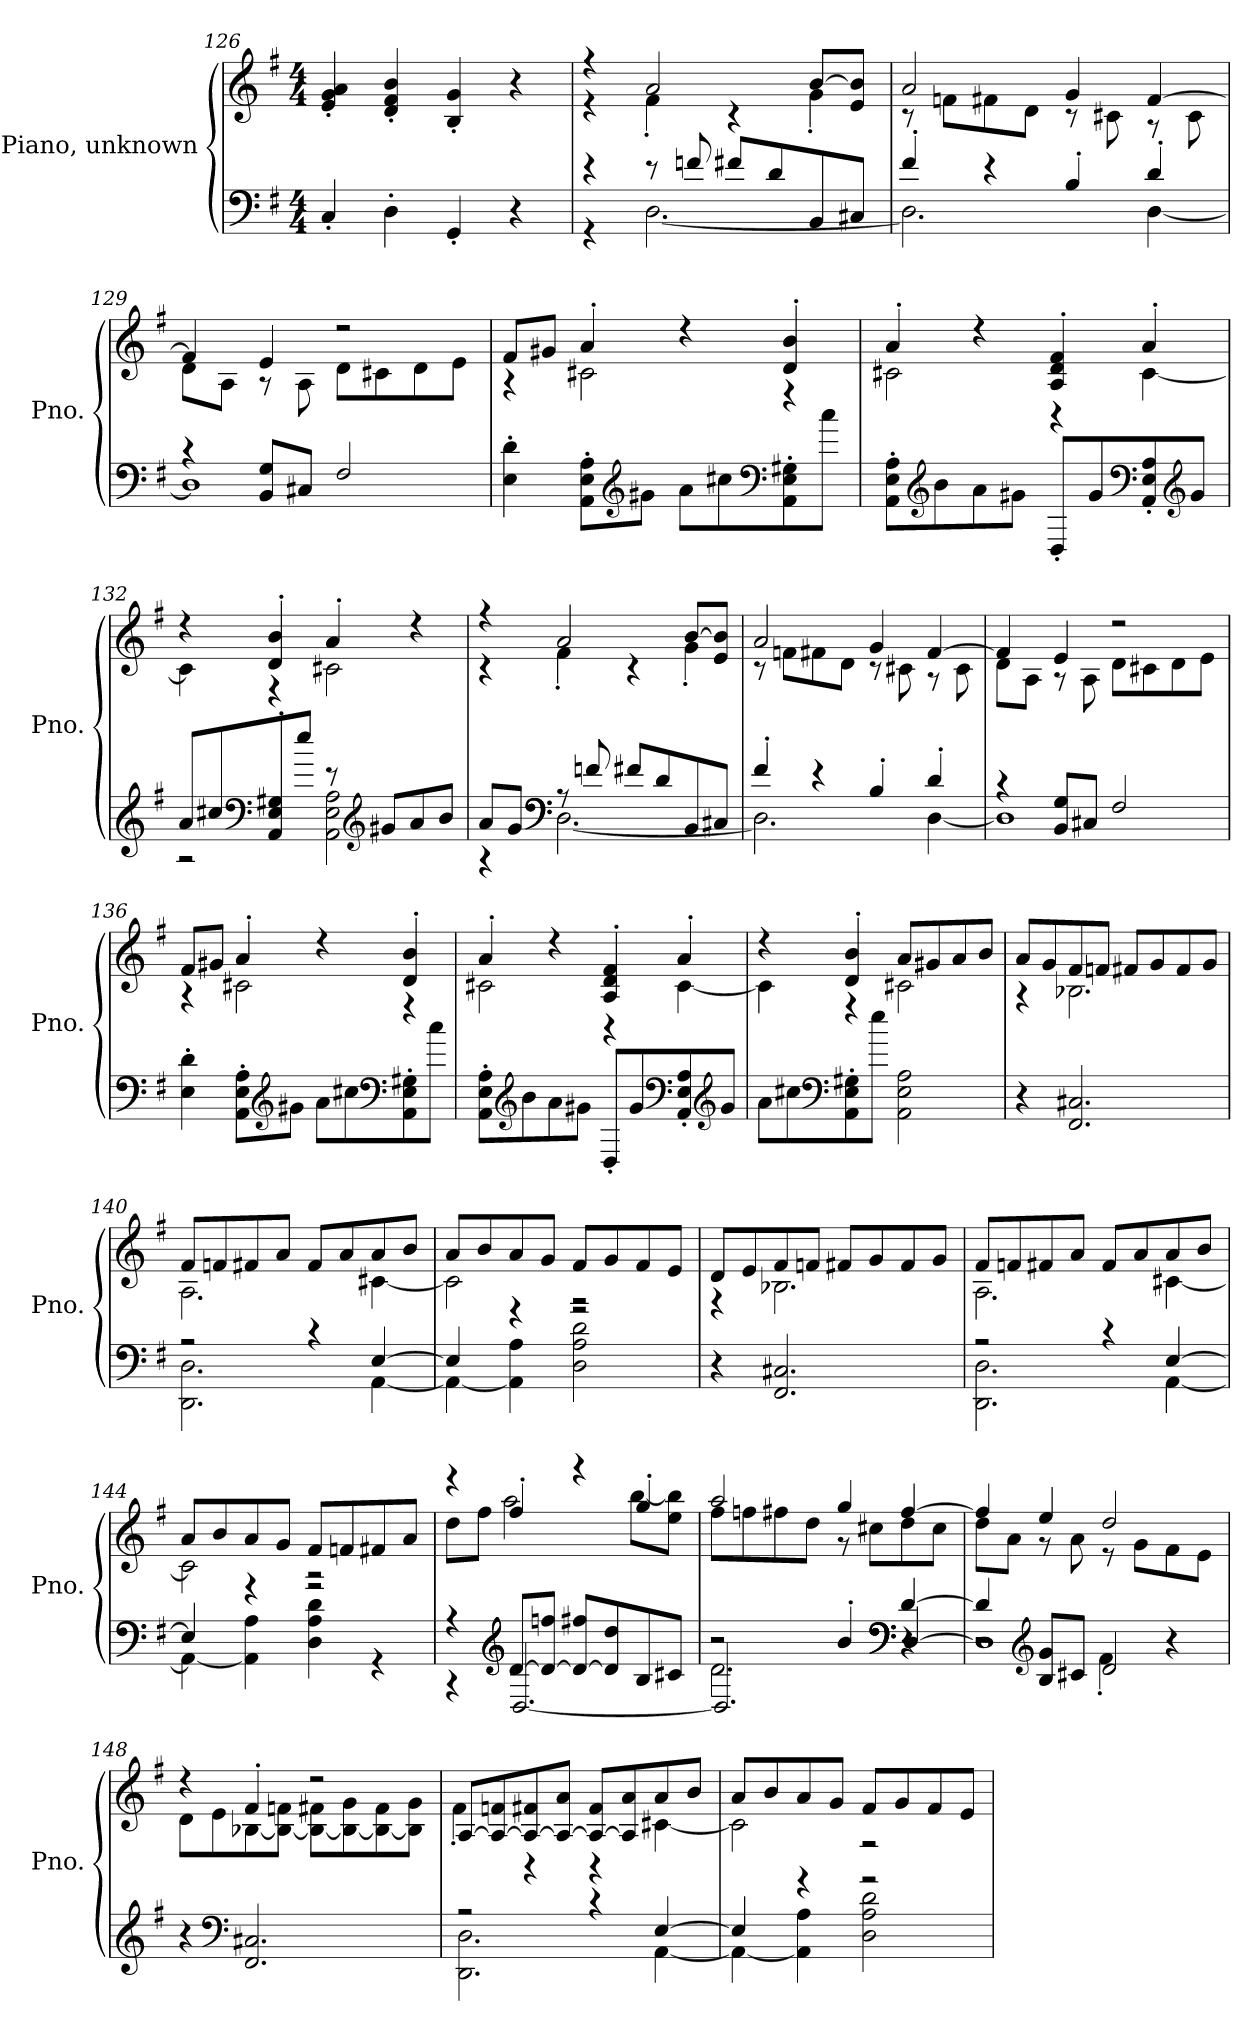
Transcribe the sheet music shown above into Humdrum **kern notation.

**kern	**kern
*part1	*part1
*staff2	*staff1
*I"Piano, unknown	*
*I'Pno.	*
*clefF4	*clefG2
*k[f#]	*k[f#]
*M4/4	*M4/4
=126	=126
4C'/	4e/' 4g/' 4a/'
4D'\	4d/' 4f#/' 4b/'
4GG'/	4B/' 4g/'
4r	4r
!!LO:LB:g=z
=127	=127
*^	*^
4r	4r	4r	4r
8r	[2.D\	2a/	4f#'\
8fn/	.	.	.
8f#X/L	.	.	4r
8d/	.	.	.
8BB/	.	[8b/L	4g'\
8C#X/J	.	8e/ 8b/]J	.
=128	=128	=128	=128
4f#'/	2.D\]	2a/	8r
.	.	.	8fn\L
4r	.	.	8f#X\
.	.	.	8d\J
4B'/	.	4g/	8r
.	.	.	8c#X\
4d'/	[4D\	[4f#/	8r
.	.	.	8c#\
=129	=129	=129	=129
4r	1D]	4f#/]	8d\L
.	.	.	8A\J
8BB/ 8G/L	.	4e/	8r
8C#X/J	.	.	8A\
2F#/	.	2r	8d\L
.	.	.	8c#X\
.	.	.	8d\
.	.	.	8e\J
*v	*v	*	*
!!LO:LB:g=z	!!
=130	=130	=130
4E\' 4d\'	8f#/L	4r
.	8g#X/J	.
8AA\' 8E\' 8A\'L	4a'/	2c#X\
*clefG2	*	*
8g#X\J	.	.
8a\L	4r	.
8cc#X\	.	.
*clefF4	*	*
8AA\' 8E\' 8G#X\'	4d/' 4b/'	4r
8cc#\J	.	.
=131	=131	=131
8AA\' 8E\' 8A\'L	4a'/	2c#X\
*clefG2	*	*
8b\	.	.
8a\	4r	.
8g#X\J	.	.
8D'/L	4A/' 4d/' 4f#/'	4r
8g#/	.	.
*clefF4	*	*
8AA/' 8E/' 8A/'	4a'/	[4c#\
*clefG2	*	*
8g#/J	.	.
!!LO:PB:g=z	!!
=132	=132	=132
*^	*	*
8a/L	2r	4r	4c#\]
8cc#X/	.	.	.
*clefF4	*	*	*
8AA/' 8E/' 8G#X/'	.	4d/' 4b/'	4r
8ee/J	.	.	.
8r	2AA\ 2E\ 2A\	4a'/	2c#X\
*clefG2	*	*	*
8g#X/L	.	.	.
8a/	.	4r	.
8b/J	.	.	.
=133	=133	=133	=133
8a/L	4r	4r	4r
8g/J	.	.	.
*clefF4	*	*	*
8r	[2.D\	2a/	4f#'\
8fn/	.	.	.
8f#X/L	.	.	4r
8d/	.	.	.
8BB/	.	[8b/L	4g'\
8C#X/J	.	8e/ 8b/]J	.
=134	=134	=134	=134
4f#'/	2.D\]	2a/	8r
.	.	.	8fn\L
4r	.	.	8f#X\
.	.	.	8d\J
4B'/	.	4g/	8r
.	.	.	8c#X\
4d'/	[4D\	[4f#/	8r
.	.	.	8c#\
!!LO:LB:g=z	!!
=135	=135	=135	=135
4r	1D]	4f#/]	8d\L
.	.	.	8A\J
8BB/ 8G/L	.	4e/	8r
8C#X/J	.	.	8A\
2F#/	.	2r	8d\L
.	.	.	8c#X\
.	.	.	8d\
.	.	.	8e\J
*v	*v	*	*
=136	=136	=136
4E\' 4d\'	8f#/L	4r
.	8g#X/J	.
8AA\' 8E\' 8A\'L	4a'/	2c#X\
*clefG2	*	*
8g#X\J	.	.
8a\L	4r	.
8cc#X\	.	.
*clefF4	*	*
8AA\' 8E\' 8G#X\'	4d/' 4b/'	4r
8cc#\J	.	.
=137	=137	=137
8AA\' 8E\' 8A\'L	4a'/	2c#X\
*clefG2	*	*
8b\	.	.
8a\	4r	.
8g#X\J	.	.
8D'/L	4A/' 4d/' 4f#/'	4r
8g#/	.	.
*clefF4	*	*
8AA/' 8E/' 8A/'	4a'/	[4c#\
*clefG2	*	*
8g#/J	.	.
!!LO:LB:g=z	!!
=138	=138	=138
8a\L	4r	4c#\]
8cc#X\	.	.
*clefF4	*	*
8AA\' 8E\' 8G#X\'	4d/' 4b/'	4r
8ee\J	.	.
2AA\ 2E\ 2A\	8a/L	2c#X\
.	8g#X/	.
.	8a/	.
.	8b/J	.
=139	=139	=139
4r	8a/L	4r
.	8g/	.
2.FF#/ 2.C#X/	8f#/	2.B-X\
.	8fn/J	.
.	8f#X/L	.
.	8g/	.
.	8f#/	.
.	8g/J	.
=140	=140	=140
*^	*	*
2r	2.DD\ 2.D\	8f#/L	2.A\
.	.	8fn/	.
.	.	8f#X/	.
.	.	8a/J	.
4r	.	8f#/L	.
.	.	8a/	.
[4E/	[4AA\	8a/	[4c#X\
.	.	8b/J	.
=141	=141	=141	=141
4E/]	4AA\_	8a/L	2c#\]
.	.	8b/	.
4r	4AA\] 4A\	8a/	.
.	.	8g/J	.
2r	2D\ 2A\ 2d\	8f#/L	2r
.	.	8g/	.
.	.	8f#/	.
.	.	8e/J	.
*v	*v	*	*
!!LO:LB:g=z	!!
=142	=142	=142
4r	8d/L	4r
.	8e/	.
2.FF#/ 2.C#X/	8f#/	2.B-X\
.	8fn/J	.
.	8f#X/L	.
.	8g/	.
.	8f#/	.
.	8g/J	.
=143	=143	=143
*^	*	*
2r	2.DD\ 2.D\	8f#/L	2.A\
.	.	8fn/	.
.	.	8f#X/	.
.	.	8a/J	.
4r	.	8f#/L	.
.	.	8a/	.
[4E/	[4AA\	8a/	[4c#X\
.	.	8b/J	.
=144	=144	=144	=144
4E/]	4AA\_	8a/L	2c#\]
.	.	8b/	.
4r	4AA\] 4A\	8a/	.
.	.	8g/J	.
2r	4D\ 4A\ 4d\	8f#/L	2r
.	.	8fn/	.
.	4r	8f#X/	.
.	.	8a/J	.
!!LO:LB:g=z	!!
=145	=145	=145	=145
4r	4r	4r	8dd\L
.	.	.	8ff#\J
*clefG2	*	*	*
[8d/L	[2.D/	4ff#'/	2aa\
8d/_ 8ffn/J	.	.	.
8d/_ 8ff#X/L	.	4r	.
8d/] 8dd/	.	.	.
8B/	.	4gg'/	[8bb\L
8c#X/J	.	.	8ee\ 8bb\]J
=146	=146	=146	=146
*	*^	*	*
2r	2.d\	2.D/]	2aa/	8ff#\L
.	.	.	.	8ffn\
.	.	.	.	8ff#X\
.	.	.	.	8dd\J
4b'/	.	.	4gg/	8r
.	.	.	.	8cc#X\L
*clefF4	*	*	*	*
[4d/	4r	[4D/	[4ff#/	8dd\
.	.	.	.	8cc#\J
=147	=147	=147	=147	=147
4d/]	2r	1D]	4ff#/]	8dd\L
.	.	.	.	8a\J
*clefG2	*	*	*	*
8B/ 8g/L	.	.	4ee/	8r
8c#X/J	.	.	.	8a\
2d/	4f#'\	.	2dd/	8r
.	.	.	.	8g\L
.	4r	.	.	8f#\
.	.	.	.	8e\J
*v	*v	*v	*	*
!!LO:LB:g=z	!!
=148	=148	=148
4r	4r	8d\L
.	.	8e\
*clefF4	*	*
2.FF#/ 2.C#X/	4f#'/	[8B-X\
.	.	8B-\_ 8fn\J
.	2r	8B-\_ 8f#X\L
.	.	8B-\_ 8g\
.	.	8B-\_ 8f#\
.	.	8B-\] 8g\J
=149	=149	=149
*^	*	*
2r	2.DD\ 2.D\	[8A/L	4f#'\
.	.	8A/_ 8fn/	.
.	.	8A/_ 8f#X/	4r
.	.	8A/_ 8a/J	.
4r	.	8A/_ 8f#/L	4r
.	.	8A/] 8a/	.
[4E/	[4AA\	8a/	[4c#X\
.	.	8b/J	.
=150	=150	=150	=150
4E/]	4AA\_	8a/L	2c#\]
.	.	8b/	.
4r	4AA\] 4A\	8a/	.
.	.	8g/J	.
2r	2D\ 2A\ 2d\	8f#/L	2r
.	.	8g/	.
.	.	8f#/	.
.	.	8e/J	.
*v	*v	*	*
*	*v	*v
=	=
*-	*-
